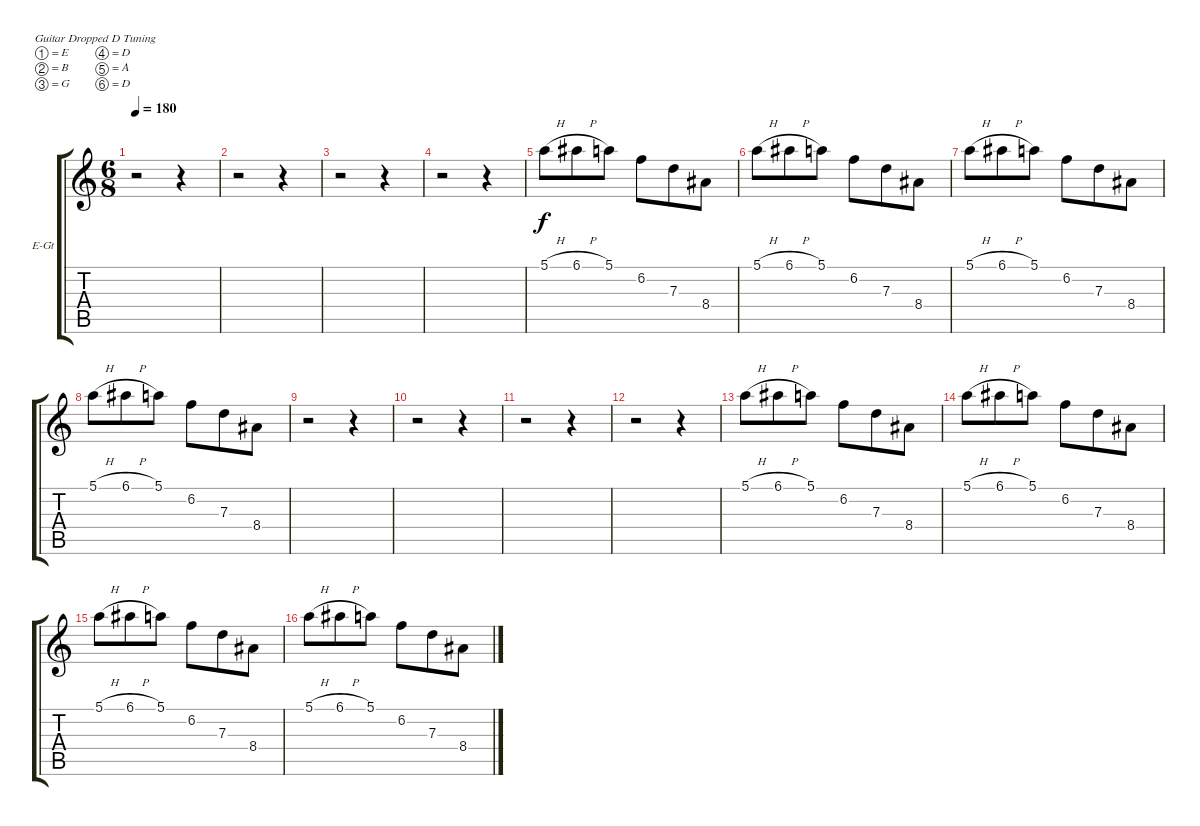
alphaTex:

\defaultSystemsLayout 4
\bracketExtendMode groupsimilarinstruments
\firstSystemTrackNameOrientation horizontal
\otherSystemsTrackNameOrientation horizontal
\track ("Lead Guitar" "E-Gt") {instrument overdrivenguitar}
\staff {score tabs}
\tuning (E4 B3 G3 D3 A2 D2)
\ts (6 8)
\tempo 180
\clef g2
\scale
0.487395
\ks c
r.2{dy f instrument overdrivenguitar} r.4 |
\scale
0.256303 r.2 r.4 |
\scale
0.256303 r.2 r.4 |
\scale
0.333333 r.2 r.4 |
\scale
0.333333 5.1{h}.8 6.1{h}.8 5.1.8 6.2.8 7.3.8 8.4.8 |
\scale
0.333333 5.1{h}.8 6.1{h}.8 5.1.8 6.2.8 7.3.8 8.4.8 |
5.1{h}.8 6.1{h}.8 5.1.8 6.2.8 7.3.8 8.4.8 |
5.1{h}.8 6.1{h}.8 5.1.8 6.2.8 7.3.8 8.4.8 |
r.2 r.4 |
r.2 r.4 |
r.2 r.4 |
r.2 r.4 |
5.1{h}.8 6.1{h}.8 5.1.8 6.2.8 7.3.8 8.4.8 |
5.1{h}.8 6.1{h}.8 5.1.8 6.2.8 7.3.8 8.4.8 |
5.1{h}.8 6.1{h}.8 5.1.8 6.2.8 7.3.8 8.4.8 |
5.1{h}.8 6.1{h}.8 5.1.8 6.2.8 7.3.8 8.4.8
